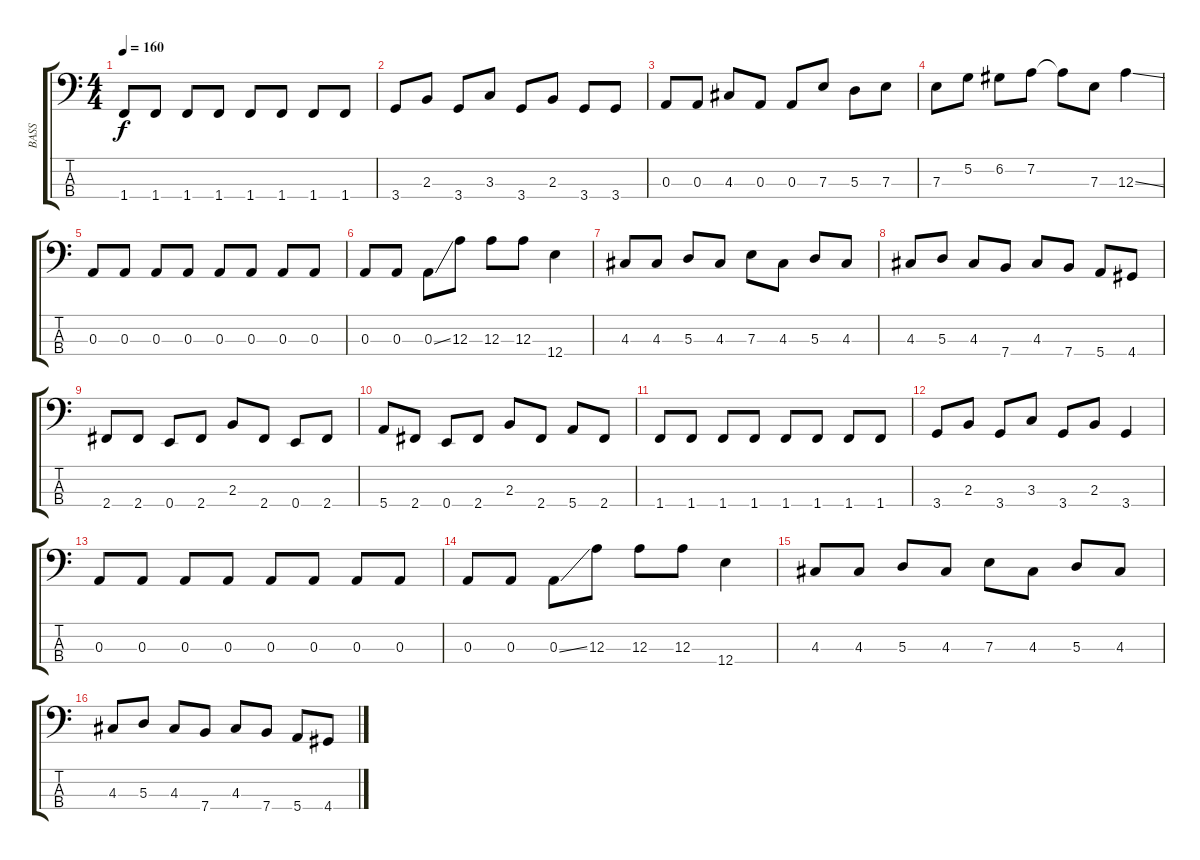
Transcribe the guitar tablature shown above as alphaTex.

\track ("BASS" "BASS") {instrument electricbasspick}
\staff {score tabs}
\tuning (G2 D2 A1 E1) {hide}
\ts (4 4)
\tempo 160
\clef f4
\ks c
1.4.8{dy f} 1.4.8 1.4.8 1.4.8 1.4.8 1.4.8 1.4.8 1.4.8 |
3.4.8 2.3.8 3.4.8 3.3.8 3.4.8 2.3.8 3.4.8 3.4.8 |
0.3.8 0.3.8 4.3.8 0.3.8 0.3.8 7.3.8 5.3.8 7.3.8 |
7.3.8 5.2.8 6.2.8 7.2.8 7.2{t}.8 7.3.8 12.3{ss}.4 |
0.3.8 0.3.8 0.3.8 0.3.8 0.3.8 0.3.8 0.3.8 0.3.8 |
0.3.8 0.3.8 0.3{ss}.8 12.3.8 12.3.8 12.3.8 12.4.4 |
4.3.8 4.3.8 5.3.8 4.3.8 7.3.8 4.3.8 5.3.8 4.3.8 |
4.3.8 5.3.8 4.3.8 7.4.8 4.3.8 7.4.8 5.4.8 4.4.8 |
2.4.8 2.4.8 0.4.8 2.4.8 2.3.8 2.4.8 0.4.8 2.4.8 |
5.4.8 2.4.8 0.4.8 2.4.8 2.3.8 2.4.8 5.4.8 2.4.8 |
1.4.8 1.4.8 1.4.8 1.4.8 1.4.8 1.4.8 1.4.8 1.4.8 |
3.4.8 2.3.8 3.4.8 3.3.8 3.4.8 2.3.8 3.4.4 |
0.3.8 0.3.8 0.3.8 0.3.8 0.3.8 0.3.8 0.3.8 0.3.8 |
0.3.8 0.3.8 0.3{ss}.8 12.3.8 12.3.8 12.3.8 12.4.4 |
4.3.8 4.3.8 5.3.8 4.3.8 7.3.8 4.3.8 5.3.8 4.3.8 |
4.3.8 5.3.8 4.3.8 7.4.8 4.3.8 7.4.8 5.4.8 4.4.8
